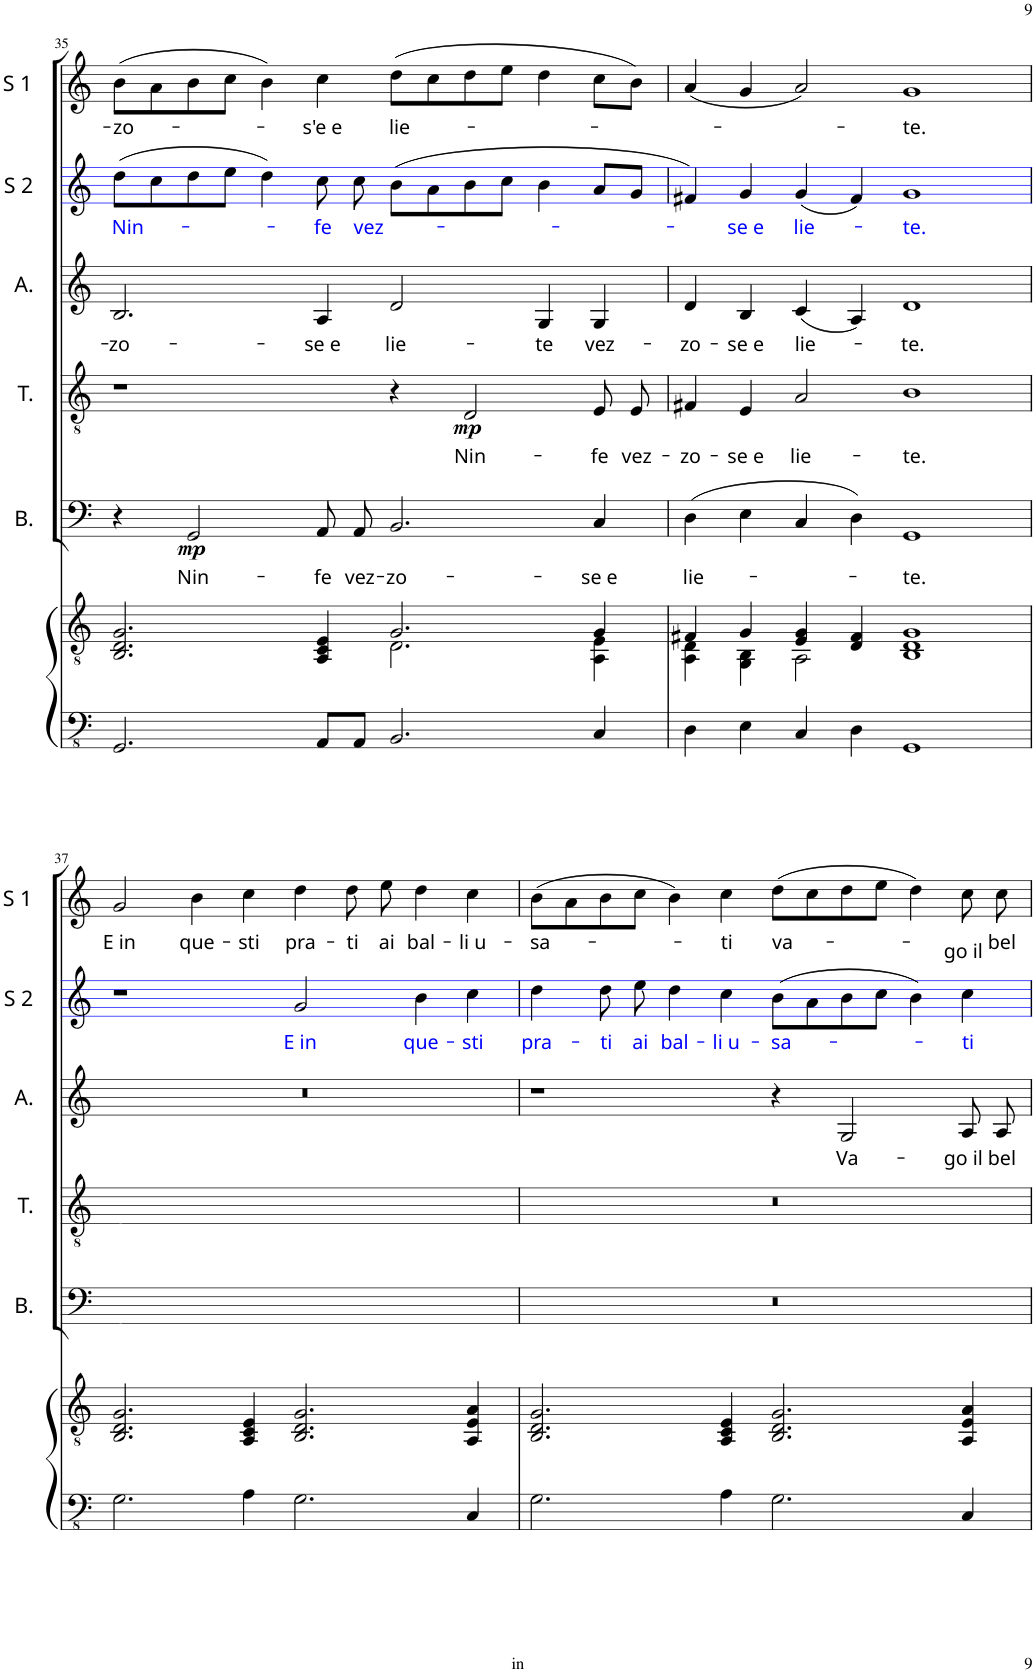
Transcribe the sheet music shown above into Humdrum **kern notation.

**kern	**kern	**kern	**text	**dynam	**kern	**text	**dynam	**kern	**text	**kern	**text	**kern	**text
*part6	*part6	*part5	*part5	*part5	*part4	*part4	*part4	*part3	*part3	*part2	*part2	*part1	*part1
*staff7	*staff6	*staff5	*staff5	*staff5	*staff4	*staff4	*staff4	*staff3	*staff3	*staff2	*staff2	*staff1	*staff1
*I"Piano	*	*I"B.	*	*	*I"T.	*	*	*I"A.	*	*I"S 2	*	*I"S 1	*
*I'Pno	*	*I'B.	*	*	*I'T.	*	*	*I'A.	*	*I'S 2	*	*I'S 1	*
!!LO:PB:g=z
*clefFv4	*clefGv2	*clefF4	*	*	*clefGv2	*	*	*clefG2	*	*clefG2	*	*clefG2	*
*k[]	*k[]	*k[]	*	*	*k[]	*	*	*k[]	*	*k[]	*	*k[]	*
*M4/2	*M4/2	*M4/2	*	*	*M4/2	*	*	*M4/2	*	*M4/2	*	*M4/2	*
=35	=35	=35	=35	=35	=35	=35	=35	=35	=35	=35	=35	=35	=35
*	*^	*	*	*	*	*	*	*	*	*	*	*	*
!	!	!	!	!	!	!	!	!	!	!LO:LY:b	!	!LO:LY:b:color=#0000FF	!	!LO:LY:b
2.GGG/	2.BB/ 2.D/ 2.G/	1ryy	4r	.	.	1r	.	.	2.B/	-zo-	(8dd\L	Nin-	(8b\L	-zo-
.	.	.	.	.	.	.	.	.	.	.	8cc\	.	8a\	.
!	!	!	!	!LO:LY:b	!LO:DY:b	!	!	!	!	!	!	!	!	!
.	.	.	2GG/	Nin-	mp	.	.	.	.	.	8dd\	.	8b\	.
.	.	.	.	.	.	.	.	.	.	.	8ee\J	.	8cc\J	.
.	.	.	.	.	.	.	.	.	.	.	4dd\)	.	4b\)	.
!	!	!	!	!LO:LY:b	!	!	!	!	!	!LO:LY:b	!	!LO:LY:b:color=#0000FF	!	!LO:LY:b
8AAA/L	4AA/ 4C/ 4E/	.	8AA/L	-fe	.	.	.	.	4A/	-se e	8cc\	-fe	4cc\	-s'e e
!	!	!	!	!LO:LY:b	!	!	!	!	!	!	!	!LO:LY:b:color=#0000FF	!	!
8AAA/J	.	.	8AA/J	vez-	.	.	.	.	.	.	8cc\	vez-	.	.
!	!	!	!	!LO:LY:b	!	!	!	!	!	!LO:LY:b	!	!	!	!LO:LY:b
2.BBB/	2.G/	2.D\	2.BB/	-zo-	.	4r	.	.	2d/	lie-	(8b\L	.	(8dd\L	lie-
.	.	.	.	.	.	.	.	.	.	.	8a\	.	8cc\	.
!	!	!	!	!	!	!	!LO:LY:b	!LO:DY:b	!	!	!	!	!	!
.	.	.	.	.	.	2D/	Nin-	mp	.	.	8b\	.	8dd\	.
.	.	.	.	.	.	.	.	.	.	.	8cc\J	.	8ee\J	.
!	!	!	!	!	!	!	!	!	!	!LO:LY:b	!	!	!	!
.	.	.	.	.	.	.	.	.	4G/	-te	4b\	.	4dd\	.
!	!	!	!	!LO:LY:b	!	!	!LO:LY:b	!	!	!LO:LY:b	!	!	!	!
4CC/	4G/	4AA\ 4E\	4C/	-se e	.	8E/L	-fe	.	4G/	vez-	8a/L	.	8cc\L	.
!	!	!	!	!	!	!	!LO:LY:b	!	!	!	!	!	!	!
.	.	.	.	.	.	8E/J	vez-	.	.	.	8g/J	.	8b\J)	.
=36	=36	=36	=36	=36	=36	=36	=36	=36	=36	=36	=36	=36	=36	=36
!	!	!	!	!LO:LY:b	!	!	!LO:LY:b	!	!	!LO:LY:b	!	!	!	!
4DD\	4F#X/	4AA\ 4D\	(4D\	lie-	.	4F#X/	-zo-	.	4d/	-zo-	4f#X/)	.	(4a/	.
!	!	!	!	!	!	!	!LO:LY:b	!	!	!LO:LY:b	!	!LO:LY:b:color=#0000FF	!	!
4EE\	4G/	4GG\ 4BB\	4E\	.	.	4E/	-se e	.	4B/	-se e	4g/	-se e	4g/	.
!	!	!	!	!	!	!	!LO:LY:b	!	!	!LO:LY:b	!	!LO:LY:b:color=#0000FF	!	!
4CC/	4E/ 4G/	2AA\	4C/	.	.	2A/	lie-	.	(4c/	lie-	(4g/	lie-	2a/)	.
4DD\	4D/ 4F#/	.	4D\)	.	.	.	.	.	4A/)	.	4f#/)	.	.	.
!	!	!	!	!LO:LY:b	!	!	!LO:LY:b	!	!	!LO:LY:b	!	!LO:LY:b:color=#0000FF	!	!LO:LY:b
1GGG	1G	1BB 1D	1GG	-te.	.	1B	-te.	.	1d	-te.	1g	-te.	1g	-te.
!!LO:LB:g=z
=37	=37	=37	=37	=37	=37	=37	=37	=37	=37	=37	=37	=37	=37	=37
!	!	!	!	!	!	!	!	!	!	!	!	!	!	!LO:LY:b
*	*v	*v	*	*	*	*	*	*	*	*	*	*	*	*
2.GG\	2.BB/ 2.D/ 2.G/	0FF!i	.	.	0D!i	.	.	0r	.	1r	.	2g/	E in
!	!	!	!	!	!	!	!	!	!	!	!	!	!LO:LY:b
.	.	.	.	.	.	.	.	.	.	.	.	4b\	que-
!	!	!	!	!	!	!	!	!	!	!	!	!	!LO:LY:b
4AA\	4AA/ 4C/ 4E/	.	.	.	.	.	.	.	.	.	.	4cc\	-sti
!	!	!	!	!	!	!	!	!	!	!	!LO:LY:b:color=#0000FF	!	!LO:LY:b
2.GG\	2.BB/ 2.D/ 2.G/	.	.	.	.	.	.	.	.	2g/	E in	4dd\	pra-
!	!	!	!	!	!	!	!	!	!	!	!	!	!LO:LY:b
.	.	.	.	.	.	.	.	.	.	.	.	8dd\	-ti
!	!	!	!	!	!	!	!	!	!	!	!	!	!LO:LY:b
.	.	.	.	.	.	.	.	.	.	.	.	8ee\	ai
!	!	!	!	!	!	!	!	!	!	!	!LO:LY:b:color=#0000FF	!	!LO:LY:b
.	.	.	.	.	.	.	.	.	.	4b\	que-	4dd\	bal-
!	!	!	!	!	!	!	!	!	!	!	!LO:LY:b:color=#0000FF	!	!LO:LY:b
4CC/	4AA/ 4E/ 4A/	.	.	.	.	.	.	.	.	4cc\	-sti	4cc\	-li u-
=38	=38	=38	=38	=38	=38	=38	=38	=38	=38	=38	=38	=38	=38
!	!	!	!	!	!	!	!	!	!	!	!LO:LY:b:color=#0000FF	!	!LO:LY:b
2.GG\	2.BB/ 2.D/ 2.G/	0r	.	.	0r	.	.	1r	.	4dd\	pra-	(8b\L	-sa-
.	.	.	.	.	.	.	.	.	.	.	.	8a\	.
!	!	!	!	!	!	!	!	!	!	!	!LO:LY:b:color=#0000FF	!	!
.	.	.	.	.	.	.	.	.	.	8dd\	-ti	8b\	.
!	!	!	!	!	!	!	!	!	!	!	!LO:LY:b:color=#0000FF	!	!
.	.	.	.	.	.	.	.	.	.	8ee\	ai	8cc\J	.
!	!	!	!	!	!	!	!	!	!	!	!LO:LY:b:color=#0000FF	!	!
.	.	.	.	.	.	.	.	.	.	4dd\	bal-	4b\)	.
!	!	!	!	!	!	!	!	!	!	!	!LO:LY:b:color=#0000FF	!	!LO:LY:b
4AA\	4AA/ 4C/ 4E/	.	.	.	.	.	.	.	.	4cc\	-li u-	4cc\	-ti
!	!	!	!	!	!	!	!	!	!	!	!LO:LY:b:color=#0000FF	!	!LO:LY:b
2.GG\	2.BB/ 2.D/ 2.G/	.	.	.	.	.	.	4r	.	(8b\L	-sa-	(8dd\L	va-
.	.	.	.	.	.	.	.	.	.	8a\	.	8cc\	.
!	!	!	!	!	!	!	!	!	!LO:LY:b	!	!	!	!
.	.	.	.	.	.	.	.	2G/	Va-	8b\	.	8dd\	.
.	.	.	.	.	.	.	.	.	.	8cc\J	.	8ee\J	.
.	.	.	.	.	.	.	.	.	.	4b\)	.	4dd\)	.
!	!	!	!	!	!	!	!	!	!LO:LY:b	!	!LO:LY:b:color=#0000FF	!	!LO:LY:b
4CC/	4AA/ 4E/ 4A/	.	.	.	.	.	.	8A/L	-go il	4cc\	-ti	8cc\	-go il
!	!	!	!	!	!	!	!	!	!LO:LY:b	!	!	!	!LO:LY:b
.	.	.	.	.	.	.	.	8A/J	bel	.	.	8cc\	bel
=	=	=	=	=	=	=	=	=	=	=	=	=	=
*-	*-	*-	*-	*-	*-	*-	*-	*-	*-	*-	*-	*-	*-
